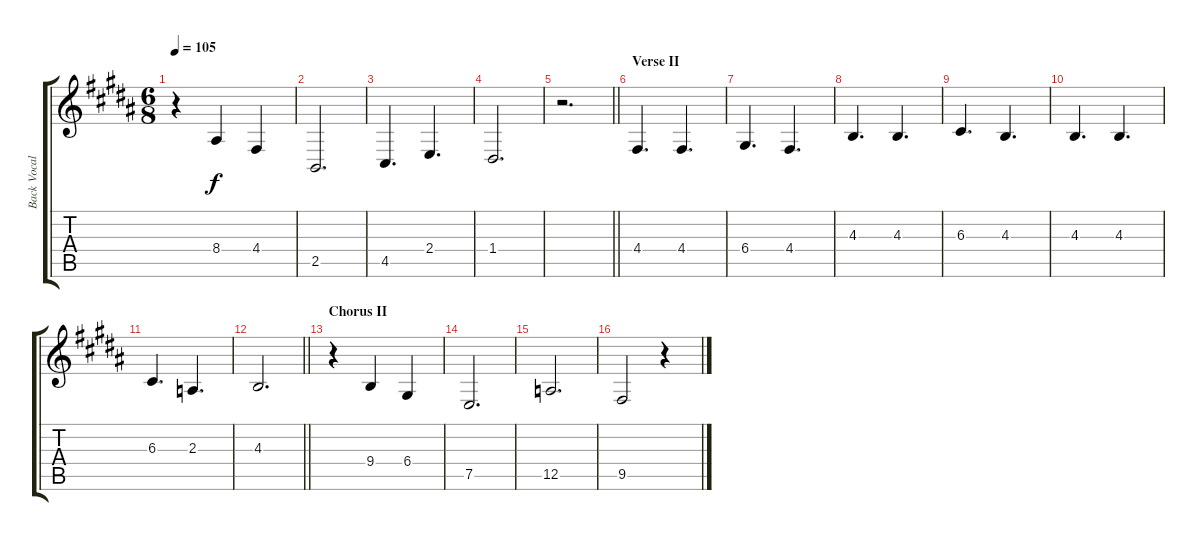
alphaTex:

\track ("Back Vocals" "Back Vocal") {instrument sopranosax}
\staff {score tabs}
\tuning (E4 B3 G3 D3 A2 E2) {hide}
\ts (6 8)
\tempo 105
\clef g2
\ks b
r.4{dy f} 8.4.4 4.4.4 |
2.5.2{d} |
4.5.4{d} 2.4.4{d} |
1.4.2{d} |
\barLineRight lightlight
r.2{d} |
\section ("" "Verse II")
4.4.4{d} 4.4.4{d} |
6.4.4{d} 4.4.4{d} |
4.3.4{d} 4.3.4{d} |
6.3.4{d} 4.3.4{d} |
4.3.4{d} 4.3.4{d} |
6.3.4{d} 2.3.4{d} |
\barLineRight lightlight
4.3.2{d} |
\section ("" "Chorus II")
r.4 9.4.4 6.4.4 |
7.5.2{d} |
12.5.2{d} |
9.5.2 r.4
